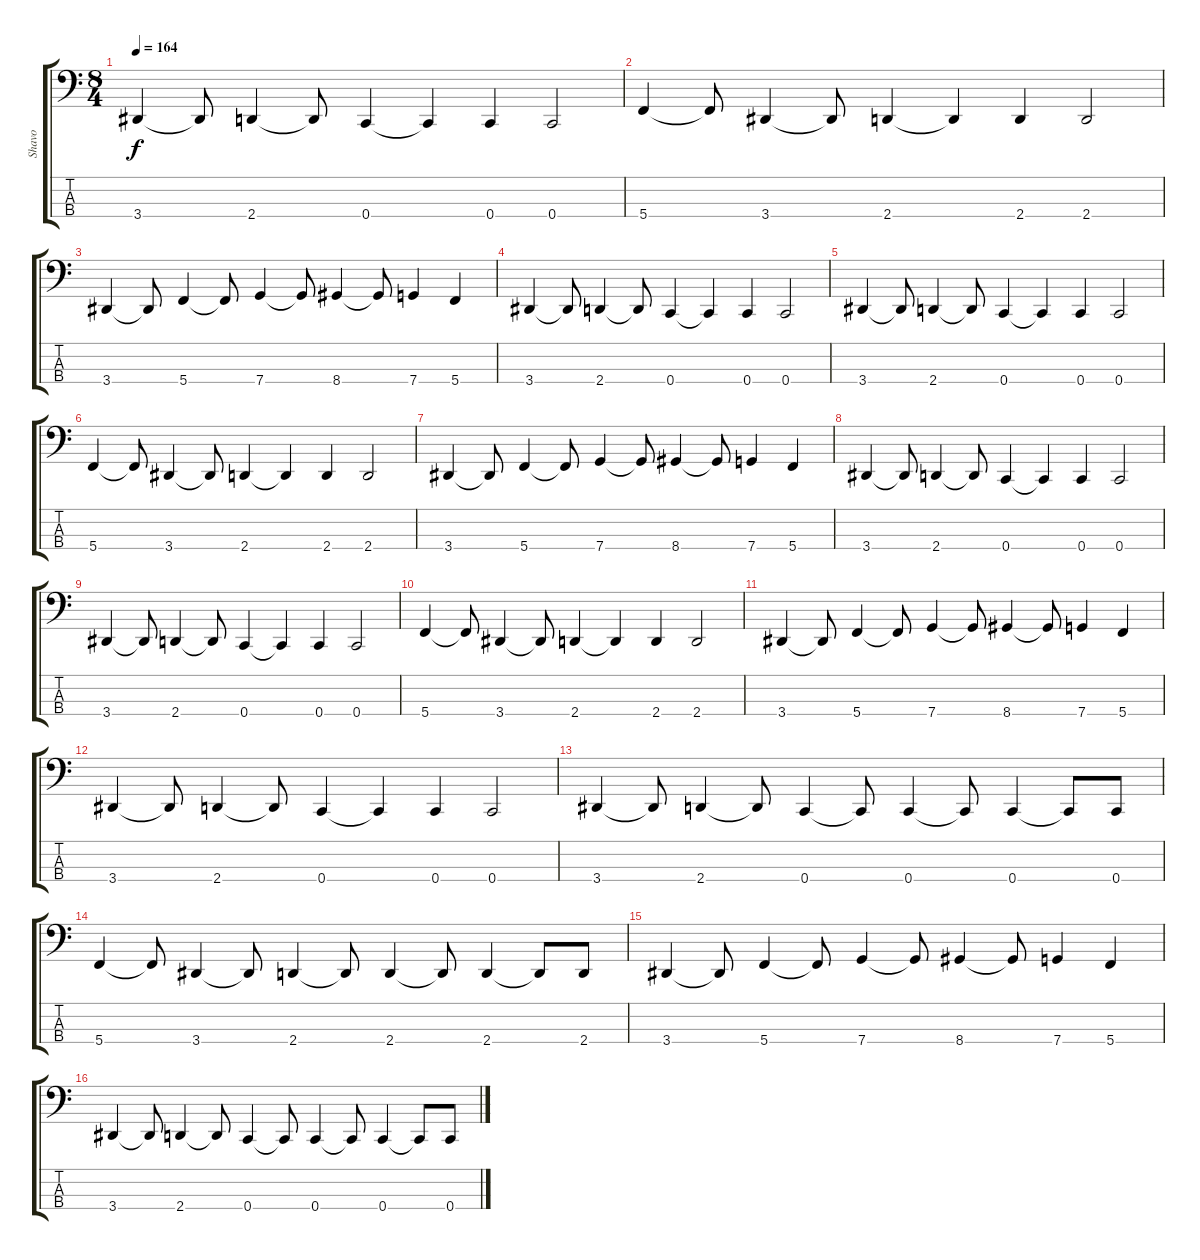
\track ("Shavo" "Shavo") {instrument slapbass2}
\staff {score tabs}
\tuning (F2 C2 G1 C1) {hide}
\ts (8 4)
\tempo 164
\clef f4
\ks c
3.4.4{dy f volume 16} 3.4{t}.8 2.4.4 2.4{t}.8 0.4.4 0.4{t}.4 0.4.4 0.4.2 |
5.4.4 5.4{t}.8 3.4.4 3.4{t}.8 2.4.4 2.4{t}.4 2.4.4 2.4.2 |
3.4.4 3.4{t}.8 5.4.4 5.4{t}.8 7.4.4 7.4{t}.8 8.4.4 8.4{t}.8 7.4.4 5.4.4 |
3.4.4 3.4{t}.8 2.4.4 2.4{t}.8 0.4.4 0.4{t}.4 0.4.4 0.4.2 |
3.4.4 3.4{t}.8 2.4.4 2.4{t}.8 0.4.4 0.4{t}.4 0.4.4 0.4.2 |
5.4.4 5.4{t}.8 3.4.4 3.4{t}.8 2.4.4 2.4{t}.4 2.4.4 2.4.2 |
3.4.4 3.4{t}.8 5.4.4 5.4{t}.8 7.4.4 7.4{t}.8 8.4.4 8.4{t}.8 7.4.4 5.4.4 |
3.4.4 3.4{t}.8 2.4.4 2.4{t}.8 0.4.4 0.4{t}.4 0.4.4 0.4.2 |
3.4.4 3.4{t}.8 2.4.4 2.4{t}.8 0.4.4 0.4{t}.4 0.4.4 0.4.2 |
5.4.4 5.4{t}.8 3.4.4 3.4{t}.8 2.4.4 2.4{t}.4 2.4.4 2.4.2 |
3.4.4 3.4{t}.8 5.4.4 5.4{t}.8 7.4.4 7.4{t}.8 8.4.4 8.4{t}.8 7.4.4 5.4.4 |
3.4.4 3.4{t}.8 2.4.4 2.4{t}.8 0.4.4 0.4{t}.4 0.4.4 0.4.2 |
3.4.4 3.4{t}.8 2.4.4 2.4{t}.8 0.4.4 0.4{t}.8 0.4.4 0.4{t}.8 0.4.4 0.4{t}.8 0.4.8 |
5.4.4 5.4{t}.8 3.4.4 3.4{t}.8 2.4.4 2.4{t}.8 2.4.4 2.4{t}.8 2.4.4 2.4{t}.8 2.4.8 |
3.4.4 3.4{t}.8 5.4.4 5.4{t}.8 7.4.4 7.4{t}.8 8.4.4 8.4{t}.8 7.4.4 5.4.4 |
3.4.4 3.4{t}.8 2.4.4 2.4{t}.8 0.4.4 0.4{t}.8 0.4.4 0.4{t}.8 0.4.4 0.4{t}.8 0.4.8
